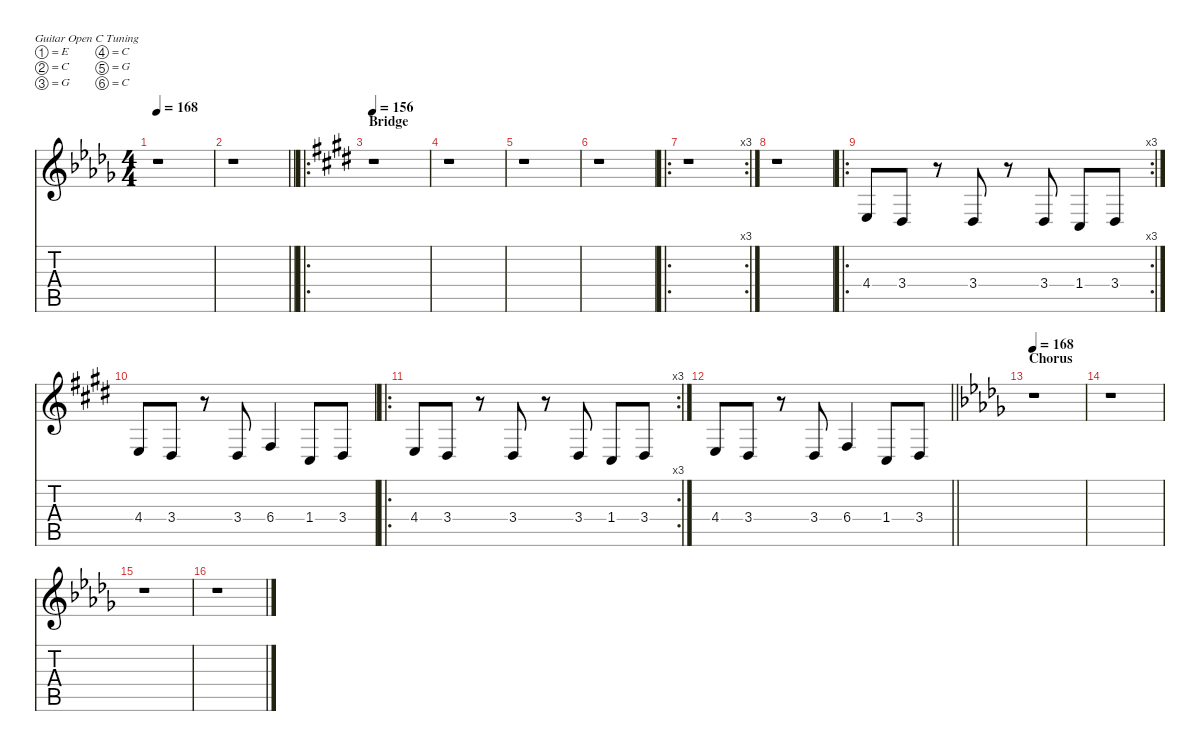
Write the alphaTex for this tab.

\defaultSystemsLayout 4
\hideDynamics
\bracketExtendMode nobrackets
\singleTrackTrackNamePolicy hidden
\multiTrackTrackNamePolicy hidden
\firstSystemTrackNameMode fullname
\firstSystemTrackNameOrientation horizontal
\otherSystemsTrackNameOrientation horizontal
\track ("Keys Left Hand" "led.synth.") {instrument lead2sawtooth}
\staff {score tabs}
\tuning (E4 C4 G3 C3 G2 C2)
\ts (4 4)
\tempo 168
\clef g2
\ks db
r.1{dy f beam Down} |
\barLineRight lightlight
r.1{beam Down} |
\ro
\section ("" "Bridge")
\tempo 156
\ks c#minor
r.1{beam Down} |
r.1{beam Down} |
r.1{beam Down} |
r.1{beam Down} |
\ro
\rc 3
r.1{beam Down} |
r.1{beam Down} |
\ro
\rc 3
4.4{acc forcenatural}.8{beam Up} 3.4{acc #}.8{beam Up} r.8{beam Up} 3.4{acc #}.8{beam Up} r.8{beam Up} 3.4{acc #}.8{beam Up} 1.4{acc #}.8{beam Up} 3.4{acc #}.8{beam Up} |
4.4{acc forcenatural}.8{beam Up} 3.4{acc #}.8{beam Up} r.8{beam Up} 3.4{acc #}.8{beam Up} 6.4{acc #}.4{beam Up} 1.4{acc #}.8{beam Up} 3.4{acc #}.8{beam Up} |
\ro
\rc 3
4.4{acc forcenatural}.8{beam Up} 3.4{acc #}.8{beam Up} r.8{beam Up} 3.4{acc #}.8{beam Up} r.8{beam Up} 3.4{acc #}.8{beam Up} 1.4{acc #}.8{beam Up} 3.4{acc #}.8{beam Up} |
\barLineRight lightlight
4.4{acc forcenatural}.8{beam Up} 3.4{acc #}.8{beam Up} r.8{beam Up} 3.4{acc #}.8{beam Up} 6.4{acc #}.4{beam Up} 1.4{acc #}.8{beam Up} 3.4{acc #}.8{beam Up} |
\section ("" "Chorus")
\tempo 168
\ks db
r.1{beam Down} |
r.1{beam Down} |
r.1{beam Down} |
r.1{beam Down}
